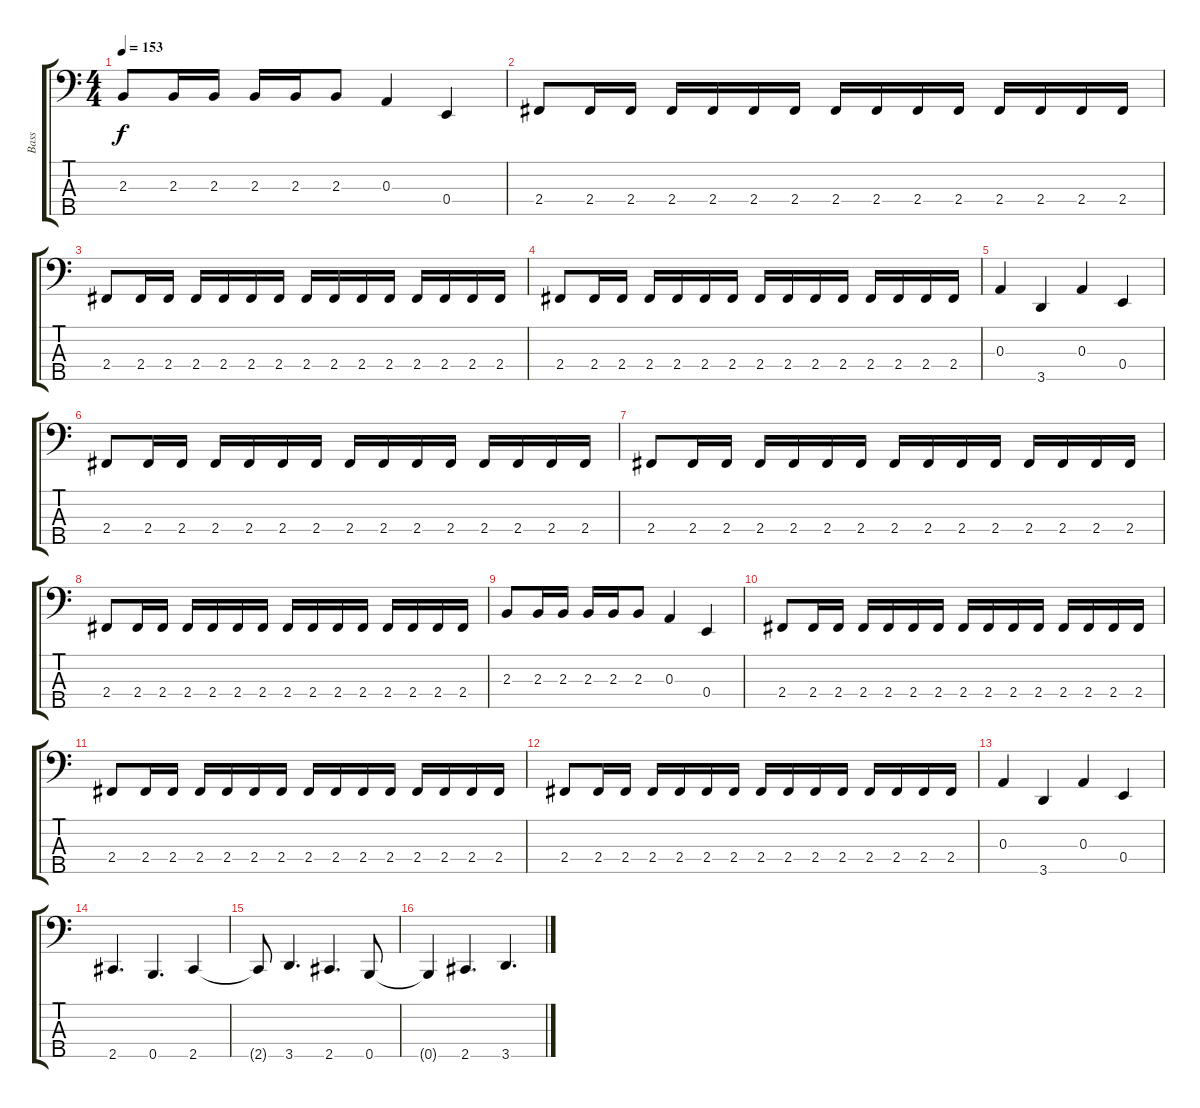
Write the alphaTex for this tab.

\track ("Bass" "Bass") {instrument electricbassfinger}
\staff {score tabs}
\tuning (G2 D2 A1 E1 B0) {hide}
\ts (4 4)
\tempo 153
\clef f4
\ks c
2.3.8{dy f} 2.3.16 2.3.16 2.3.16 2.3.16 2.3.8 0.3.4 0.4.4 |
2.4.8 2.4.16 2.4.16 2.4.16 2.4.16 2.4.16 2.4.16 2.4.16 2.4.16 2.4.16 2.4.16 2.4.16 2.4.16 2.4.16 2.4.16 |
2.4.8 2.4.16 2.4.16 2.4.16 2.4.16 2.4.16 2.4.16 2.4.16 2.4.16 2.4.16 2.4.16 2.4.16 2.4.16 2.4.16 2.4.16 |
2.4.8 2.4.16 2.4.16 2.4.16 2.4.16 2.4.16 2.4.16 2.4.16 2.4.16 2.4.16 2.4.16 2.4.16 2.4.16 2.4.16 2.4.16 |
0.3.4 3.5.4 0.3.4 0.4.4 |
2.4.8 2.4.16 2.4.16 2.4.16 2.4.16 2.4.16 2.4.16 2.4.16 2.4.16 2.4.16 2.4.16 2.4.16 2.4.16 2.4.16 2.4.16 |
2.4.8 2.4.16 2.4.16 2.4.16 2.4.16 2.4.16 2.4.16 2.4.16 2.4.16 2.4.16 2.4.16 2.4.16 2.4.16 2.4.16 2.4.16 |
2.4.8 2.4.16 2.4.16 2.4.16 2.4.16 2.4.16 2.4.16 2.4.16 2.4.16 2.4.16 2.4.16 2.4.16 2.4.16 2.4.16 2.4.16 |
2.3.8 2.3.16 2.3.16 2.3.16 2.3.16 2.3.8 0.3.4 0.4.4 |
2.4.8 2.4.16 2.4.16 2.4.16 2.4.16 2.4.16 2.4.16 2.4.16 2.4.16 2.4.16 2.4.16 2.4.16 2.4.16 2.4.16 2.4.16 |
2.4.8 2.4.16 2.4.16 2.4.16 2.4.16 2.4.16 2.4.16 2.4.16 2.4.16 2.4.16 2.4.16 2.4.16 2.4.16 2.4.16 2.4.16 |
2.4.8 2.4.16 2.4.16 2.4.16 2.4.16 2.4.16 2.4.16 2.4.16 2.4.16 2.4.16 2.4.16 2.4.16 2.4.16 2.4.16 2.4.16 |
0.3.4 3.5.4 0.3.4 0.4.4 |
2.5.4{d} 0.5.4{d} 2.5.4 |
2.5{t}.8 3.5.4{d} 2.5.4{d} 0.5.8 |
0.5{t}.4 2.5.4{d} 3.5.4{d}
